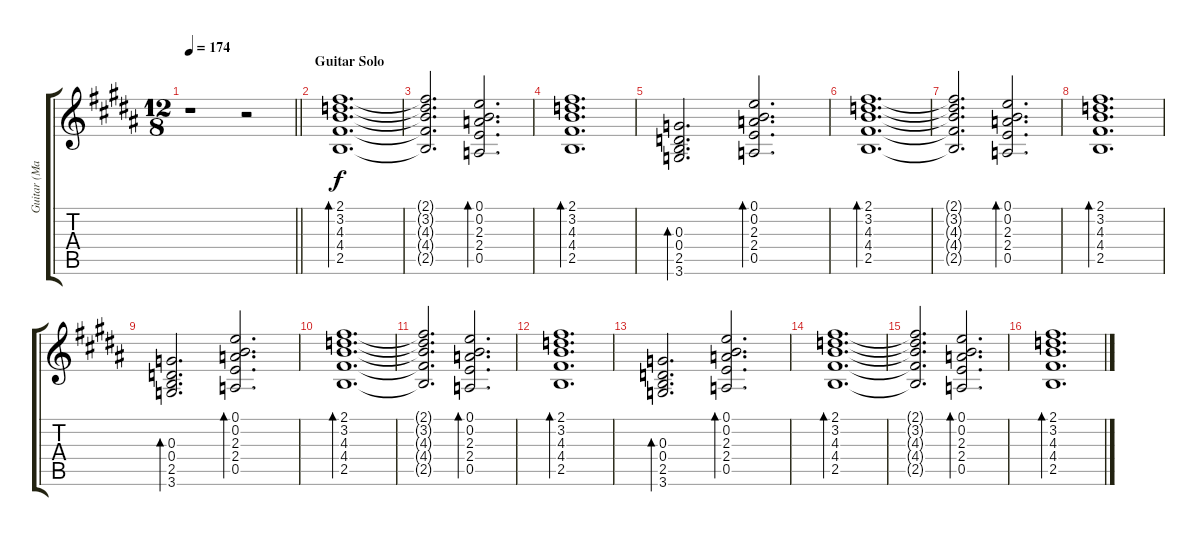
\track ("Guitar (Mavrin)" "Guitar (Ma") {instrument distortionguitar}
\staff {score tabs}
\tuning (E4 B3 G3 D3 A2 E2) {hide}
\ts (12 8)
\tempo 174
\clef g2
\barLineRight lightlight
\ks b
r.1{dy f} r.2 |
\section ("" "Guitar Solo")
(2.1 3.2 4.3 4.4 2.5).1{d bd 240 instrument acousticguitarsteel} |
(2.1{t} 3.2{t} 4.3{t} 4.4{t} 2.5{t}).2{d} (0.1 0.2 2.3 2.4 0.5).2{d bd 240} |
(2.1 3.2 4.3 4.4 2.5).1{d bd 240} |
(0.3 0.4 2.5 3.6).2{d bd 240} (0.1 0.2 2.3 2.4 0.5).2{d bd 120} |
(2.1 3.2 4.3 4.4 2.5).1{d bd 240} |
(2.1{t} 3.2{t} 4.3{t} 4.4{t} 2.5{t}).2{d} (0.1 0.2 2.3 2.4 0.5).2{d bd 240} |
(2.1 3.2 4.3 4.4 2.5).1{d bd 240} |
(0.3 0.4 2.5 3.6).2{d bd 240} (0.1 0.2 2.3 2.4 0.5).2{d bd 120} |
(2.1 3.2 4.3 4.4 2.5).1{d bd 240} |
(2.1{t} 3.2{t} 4.3{t} 4.4{t} 2.5{t}).2{d} (0.1 0.2 2.3 2.4 0.5).2{d bd 240} |
(2.1 3.2 4.3 4.4 2.5).1{d bd 240} |
(0.3 0.4 2.5 3.6).2{d bd 240} (0.1 0.2 2.3 2.4 0.5).2{d bd 120} |
(2.1 3.2 4.3 4.4 2.5).1{d bd 240} |
(2.1{t} 3.2{t} 4.3{t} 4.4{t} 2.5{t}).2{d} (0.1 0.2 2.3 2.4 0.5).2{d bd 240} |
(2.1 3.2 4.3 4.4 2.5).1{d bd 240}
